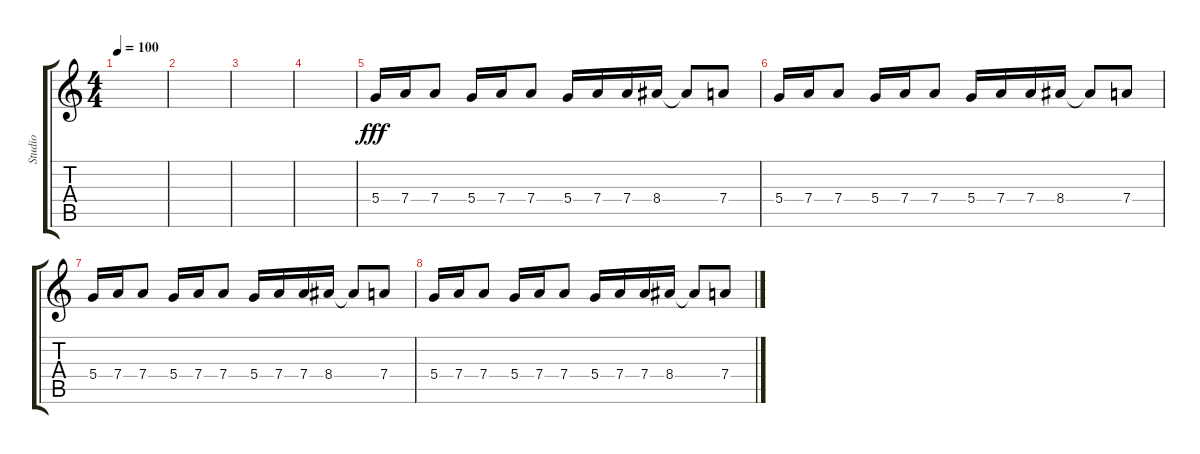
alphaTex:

\track ("Studio" "Studio") {instrument distortionguitar}
\staff {score tabs}
\tuning (E4 B3 G3 D3 A2 D2) {hide}
\ts (4 4)
\tempo 100
\clef g2
\ks c
|
|
|
|
5.4.16{dy fff} 7.4.16 7.4.8 5.4.16 7.4.16 7.4.8 5.4.16 7.4.16 7.4.16 8.4.16 8.4{t}.8 7.4.8 |
5.4.16 7.4.16 7.4.8 5.4.16 7.4.16 7.4.8 5.4.16 7.4.16 7.4.16 8.4.16 8.4{t}.8 7.4.8 |
5.4.16 7.4.16 7.4.8 5.4.16 7.4.16 7.4.8 5.4.16 7.4.16 7.4.16 8.4.16 8.4{t}.8 7.4.8 |
5.4.16 7.4.16 7.4.8 5.4.16 7.4.16 7.4.8 5.4.16 7.4.16 7.4.16 8.4.16 8.4{t}.8 7.4.8
